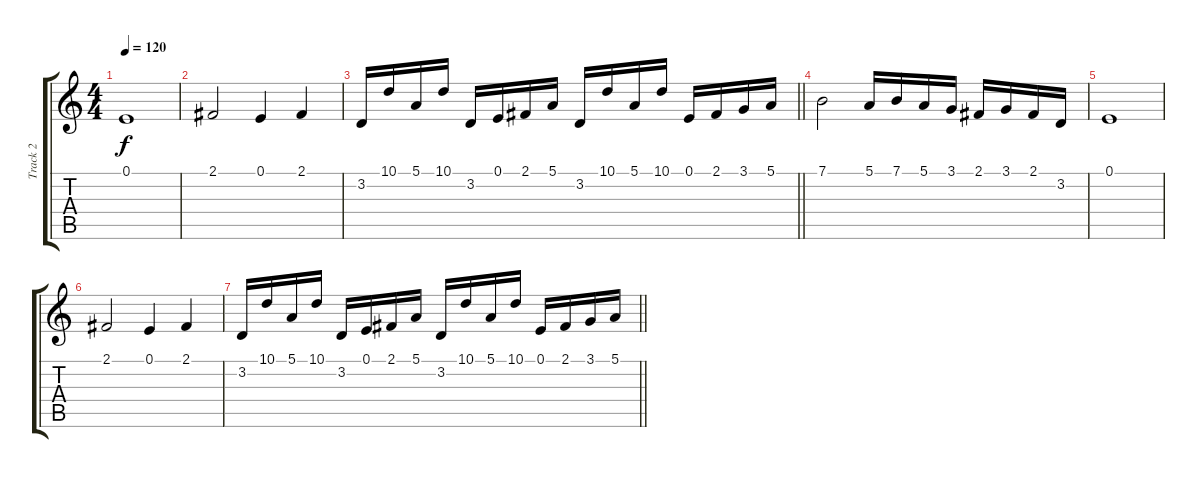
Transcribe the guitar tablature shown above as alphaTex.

\track ("Track 2" "Track 2") {instrument acousticgrandpiano}
\staff {score tabs}
\tuning (E4 B3 G3 D3 A2 E2) {hide}
\ts (4 4)
\tempo 120
\clef g2
\ks c
0.1.1{dy f} |
2.1.2 0.1.4 2.1.4 |
\barLineRight lightlight
3.2.16 10.1.16 5.1.16 10.1.16 3.2.16 0.1.16 2.1.16 5.1.16 3.2.16 10.1.16 5.1.16 10.1.16 0.1.16 2.1.16 3.1.16 5.1.16 |
7.1.2 5.1.16 7.1.16 5.1.16 3.1.16 2.1.16 3.1.16 2.1.16 3.2.16 |
0.1.1 |
2.1.2 0.1.4 2.1.4 |
\barLineRight lightlight
3.2.16 10.1.16 5.1.16 10.1.16 3.2.16 0.1.16 2.1.16 5.1.16 3.2.16 10.1.16 5.1.16 10.1.16 0.1.16 2.1.16 3.1.16 5.1.16
